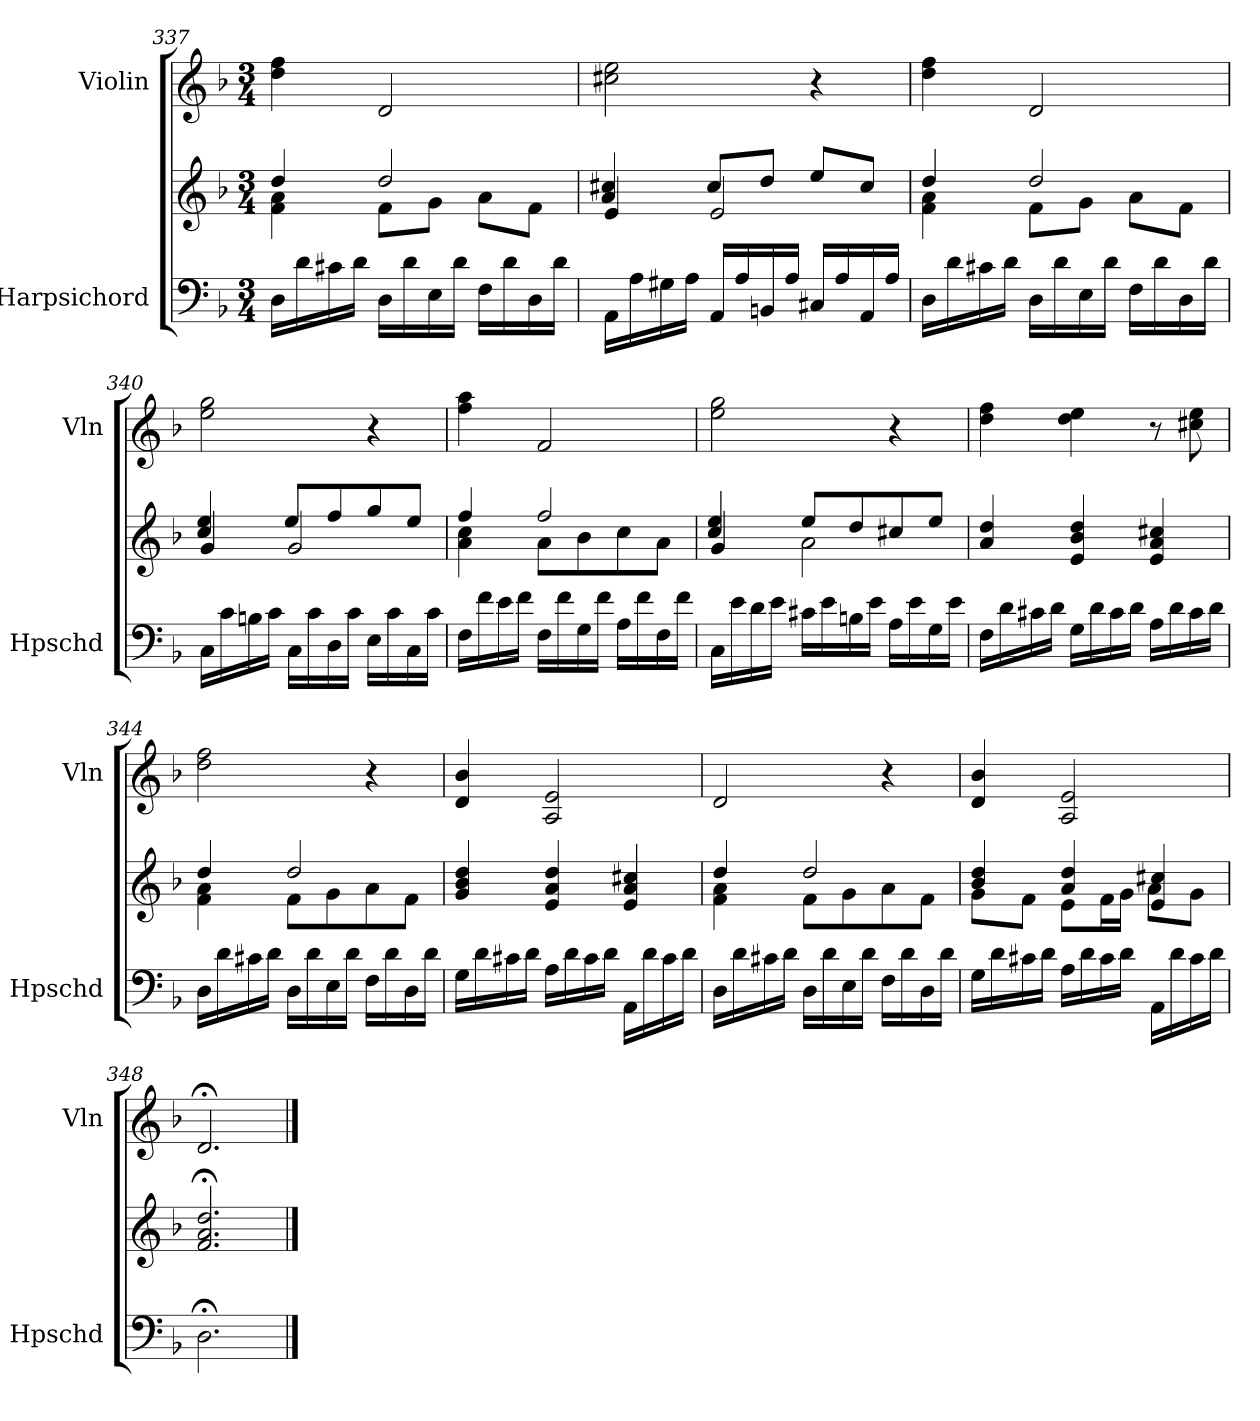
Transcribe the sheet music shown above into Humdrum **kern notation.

**kern	**kern	**kern
*part2	*part2	*part1
*staff3	*staff2	*staff1
*I"Harpsichord	*	*I"Violin
*I'Hpschd	*	*I'Vln
!!LO:PB:g=z
*clefF4	*clefG2	*clefG2
*k[b-]	*k[b-]	*k[b-]
*F:	*F:	*F:
*M3/4	*M3/4	*M3/4
=337	=337	=337
*	*^	*
16D\LL	4dd/	4f\ 4a\	4dd\ 4ff\
16d\	.	.	.
16c#X\	.	.	.
16d\JJ	.	.	.
16D\LL	2dd/	8f\L	2d/
16d\	.	.	.
16E\	.	8g\J	.
16d\JJ	.	.	.
16F\LL	.	8a\L	.
16d\	.	.	.
16D\	.	8f\J	.
16d\JJ	.	.	.
=338	=338	=338	=338
16AA\LL	4e/	4a/ 4cc#X/	2cc#X\ 2ee\
16A\	.	.	.
16G#X\	.	.	.
16A\JJ	.	.	.
16AA/LL	2e/	8cc#/L	.
16A/	.	.	.
16BBn/	.	8dd/J	.
16A/JJ	.	.	.
16C#X/LL	.	8ee/L	4r
16A/	.	.	.
16AA/	.	8cc#/J	.
16A/JJ	.	.	.
=339	=339	=339	=339
16D\LL	4dd/	4f\ 4a\	4dd\ 4ff\
16d\	.	.	.
16c#X\	.	.	.
16d\JJ	.	.	.
16D\LL	2dd/	8f\L	2d/
16d\	.	.	.
16E\	.	8g\J	.
16d\JJ	.	.	.
16F\LL	.	8a\L	.
16d\	.	.	.
16D\	.	8f\J	.
16d\JJ	.	.	.
!!LO:PB:g=z
=340	=340	=340	=340
16C\LL	4g/	4cc/ 4ee/	2ee\ 2gg\
16c\	.	.	.
16Bn\	.	.	.
16c\JJ	.	.	.
16C\LL	2g/	8ee/L	.
16c\	.	.	.
16D\	.	8ff/	.
16c\JJ	.	.	.
16E\LL	.	8gg/	4r
16c\	.	.	.
16C\	.	8ee/J	.
16c\JJ	.	.	.
!!LO:PB:g=z
=341	=341	=341	=341
16F\LL	4ff/	4a\ 4cc\	4ff\ 4aa\
16f\	.	.	.
16e\	.	.	.
16f\JJ	.	.	.
16F\LL	2ff/	8a\L	2f/
16f\	.	.	.
16G\	.	8b-\	.
16f\JJ	.	.	.
16A\LL	.	8cc\	.
16f\	.	.	.
16F\	.	8a\J	.
16f\JJ	.	.	.
=342	=342	=342	=342
16C\LL	4g/	4cc/ 4ee/	2ee\ 2gg\
16e\	.	.	.
16d\	.	.	.
16e\JJ	.	.	.
16c#X\LL	2a\	8ee/L	.
16e\	.	.	.
16Bn\	.	8dd/	.
16e\JJ	.	.	.
16A\LL	.	8cc#X/	4r
16e\	.	.	.
16G\	.	8ee/J	.
16e\JJ	.	.	.
=343	=343	=343	=343
16F\LL	4a/ 4dd/	4ryy	4dd\ 4ff\
16d\	.	.	.
16c#X\	.	.	.
16d\JJ	.	.	.
16G\LL	4e/ 4b-/ 4dd/	2ryy	4dd\ 4ee\
16d\	.	.	.
16c#\	.	.	.
16d\JJ	.	.	.
16A\LL	4e/ 4a/ 4cc#X/	.	8r
16d\	.	.	.
16c#\	.	.	8cc#X\ 8ee\
16d\JJ	.	.	.
!!LO:PB:g=z
=344	=344	=344	=344
16D\LL	4dd/	4f\ 4a\	2dd\ 2ff\
16d\	.	.	.
16c#X\	.	.	.
16d\JJ	.	.	.
16D\LL	2dd/	8f\L	.
16d\	.	.	.
16E\	.	8g\	.
16d\JJ	.	.	.
16F\LL	.	8a\	4r
16d\	.	.	.
16D\	.	8f\J	.
16d\JJ	.	.	.
=345	=345	=345	=345
16G\LL	4g/ 4b-/ 4dd/	4ryy	4d/ 4b-/
16d\	.	.	.
16c#X\	.	.	.
16d\JJ	.	.	.
16A\LL	4e/ 4a/ 4dd/	2ryy	2A/ 2e/
16d\	.	.	.
16c#\	.	.	.
16d\JJ	.	.	.
16AA\LL	4e/ 4a/ 4cc#X/	.	.
16d\	.	.	.
16c#\	.	.	.
16d\JJ	.	.	.
!!LO:PB:g=z
=346	=346	=346	=346
16D\LL	4dd/	4f\ 4a\	2d/
16d\	.	.	.
16c#X\	.	.	.
16d\JJ	.	.	.
16D\LL	2dd/	8f\L	.
16d\	.	.	.
16E\	.	8g\	.
16d\JJ	.	.	.
16F\LL	.	8a\	4r
16d\	.	.	.
16D\	.	8f\J	.
16d\JJ	.	.	.
=347	=347	=347	=347
16G\LL	4b-/ 4dd/	8g\L	4d/ 4b-/
16d\	.	.	.
16c#X\	.	8f\J	.
16d\JJ	.	.	.
16A\LL	4a/ 4dd/	8e\L	2A/ 2e/
16d\	.	.	.
16c#\	.	16f\L	.
16d\JJ	.	16g\JJ	.
16AA\LL	4e/ 4cc#X/	8a\L	.
16d\	.	.	.
16c#\	.	8g\J	.
16d\JJ	.	.	.
*	*v	*v	*
!!LO:PB:g=z
=348	=348	=348
2.D;\	2.f/;< 2.a/;< 2.dd/;<	2.d;</
==	==	==
*-	*-	*-
